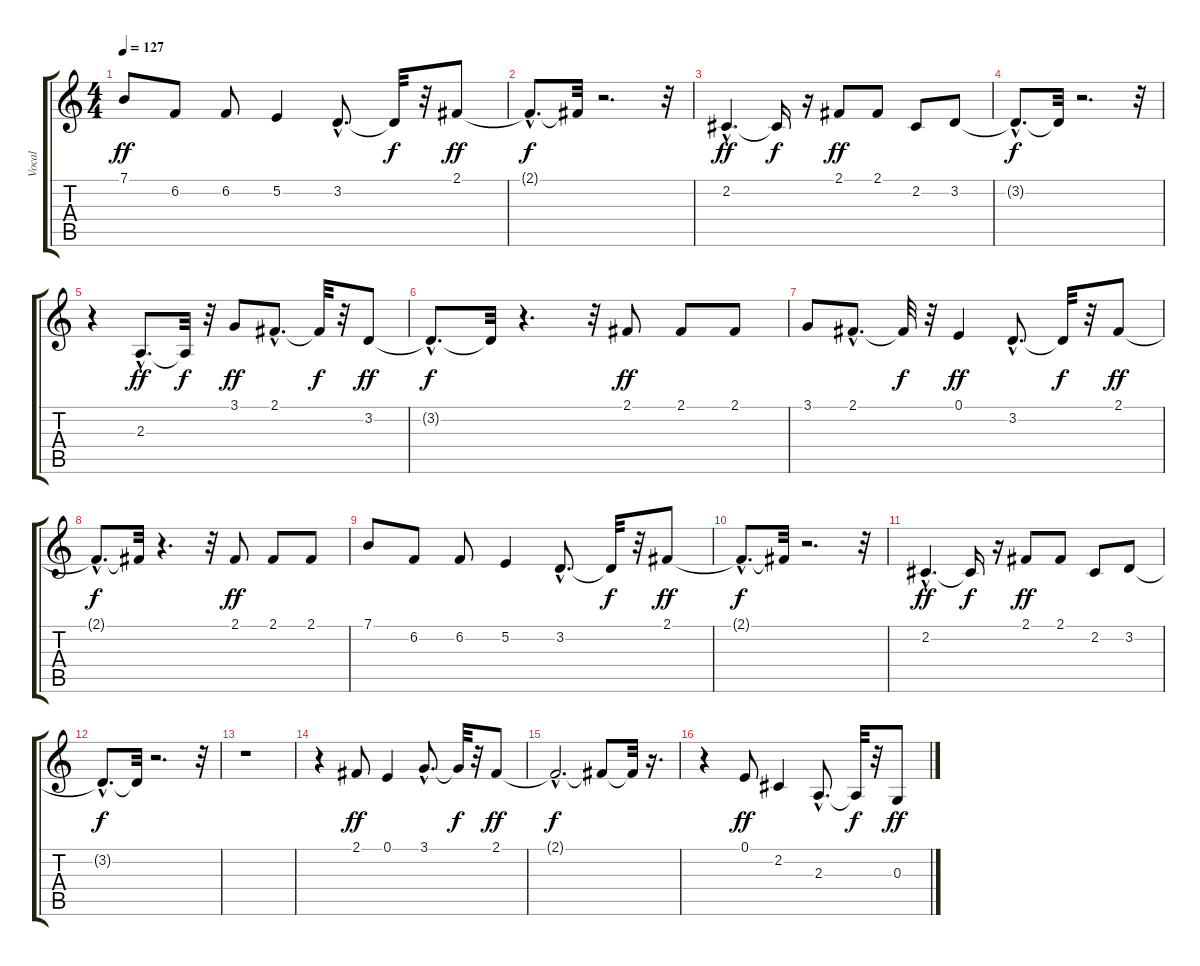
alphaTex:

\track ("Vocal" "Vocal") {instrument pad7halo}
\staff {score tabs}
\tuning (E4 B3 G3 D3 A2 E2) {hide}
\ts (4 4)
\tempo 127
\clef g2
\ks c
7.1.8{dy ff} 6.2.8 6.2.8 5.2.4 3.2{hac}.8{d} 3.2{t}.32{dy f} r.32 2.1.8{dy ff} |
2.1{hac t}.8{d dy f} 2.1{t}.32 r.2{d} r.32 |
2.2{hac}.4{d dy ff} 2.2{t}.16{dy f} r.16 2.1.8{dy ff} 2.1.8 2.2.8 3.2.8 |
3.2{hac t}.8{d dy f} 3.2{t}.32 r.2{d} r.32 |
r.4 2.3{hac}.8{d dy ff} 2.3{t}.32{dy f} r.32 3.1.8{dy ff} 2.1{hac}.8{d} 2.1{t}.32{dy f} r.32 3.2.8{dy ff} |
3.2{hac t}.8{d dy f} 3.2{t}.32 r.4{d} r.32 2.1.8{dy ff} 2.1.8 2.1.8 |
3.1.8 2.1{hac}.8{d} 2.1{t}.32{dy f} r.32 0.1.4{dy ff} 3.2{hac}.8{d} 3.2{t}.32{dy f} r.32 2.1.8{dy ff} |
2.1{hac t}.8{d dy f} 2.1{t}.32 r.4{d} r.32 2.1.8{dy ff} 2.1.8 2.1.8 |
7.1.8 6.2.8 6.2.8 5.2.4 3.2{hac}.8{d} 3.2{t}.32{dy f} r.32 2.1.8{dy ff} |
2.1{hac t}.8{d dy f} 2.1{t}.32 r.2{d} r.32 |
2.2{hac}.4{d dy ff} 2.2{t}.16{dy f} r.16 2.1.8{dy ff} 2.1.8 2.2.8 3.2.8 |
3.2{hac t}.8{d dy f} 3.2{t}.32 r.2{d} r.32 |
r.1 |
r.4 2.1.8{dy ff} 0.1.4 3.1{hac}.8{d} 3.1{t}.32{dy f} r.32 2.1.8{dy ff} |
2.1{hac t}.2{d dy f} 2.1{t}.8 2.1{t}.32 r.16{d} |
r.4 0.1.8{dy ff} 2.2.4 2.3{hac}.8{d} 2.3{t}.32{dy f} r.32 0.3.8{dy ff}
